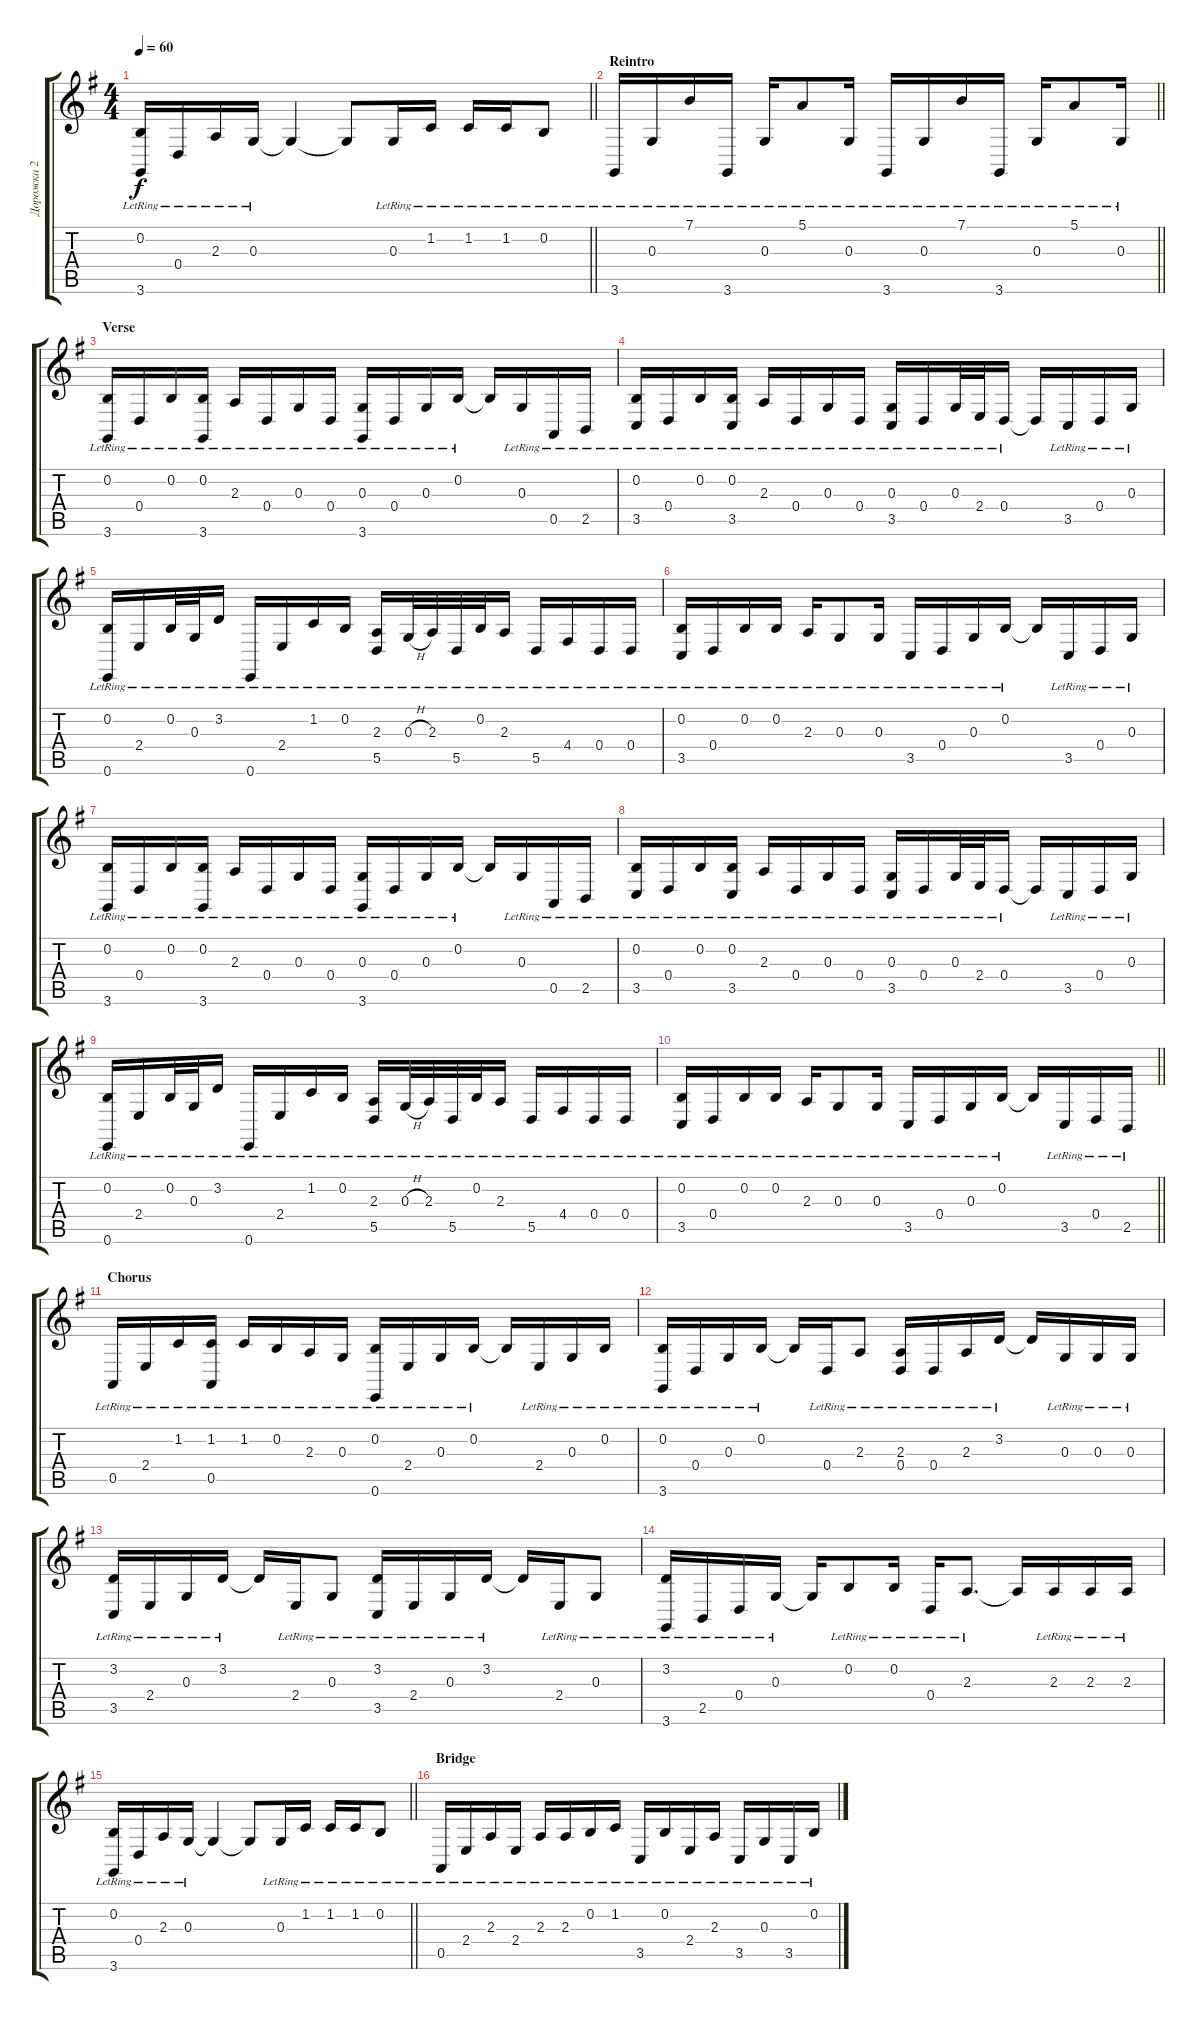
\track ("Дорожка 2" "Дорожка 2") {instrument electricgrandpiano}
\staff {score tabs}
\tuning (E4 B3 G3 D3 A2 E2) {hide}
\ts (4 4)
\tempo 60
\clef g2
\barLineRight lightlight
\ks g
(0.2{lr} 3.6{lr}).16{dy f} 0.4{lr}.16 2.3{lr}.16 0.3{lr}.16 0.3{t}.4 0.3{t}.8 0.3{lr}.16 1.2{lr}.16 1.2{lr}.16 1.2{lr}.16 0.2{lr}.8 |
\section ("" "Reintro")
\barLineRight lightlight
3.6{lr}.16 0.3{lr}.16 7.1{lr}.16 3.6{lr}.16 0.3{lr}.16 5.1{lr}.8 0.3{lr}.16 3.6{lr}.16 0.3{lr}.16 7.1{lr}.16 3.6{lr}.16 0.3{lr}.16 5.1{lr}.8 0.3{lr}.16 |
\section ("" "Verse")
(0.2{lr} 3.6{lr}).16 0.4{lr}.16 0.2{lr}.16 (0.2{lr} 3.6{lr}).16 2.3{lr}.16 0.4{lr}.16 0.3{lr}.16 0.4{lr}.16 (0.3{lr} 3.6{lr}).16 0.4{lr}.16 0.3{lr}.16 0.2{lr}.16 0.2{t}.16 0.3{lr}.16 0.5{lr}.16 2.5{lr}.16 |
(0.2{lr} 3.5{lr}).16 0.4{lr}.16 0.2{lr}.16 (0.2{lr} 3.5{lr}).16 2.3{lr}.16 0.4{lr}.16 0.3{lr}.16 0.4{lr}.16 (0.3{lr} 3.5{lr}).16 0.4{lr}.16 0.3{lr}.32 2.4{lr}.32 0.4{lr}.16 0.4{t}.16 3.5{lr}.16 0.4{lr}.16 0.3{lr}.16 |
(0.2{lr} 0.6{lr}).16 2.4{lr}.16 0.2{lr}.32 0.3{lr}.32 3.2{lr}.16 0.6{lr}.16 2.4{lr}.16 1.2{lr}.16 0.2{lr}.16 (2.3{lr} 5.5{lr}).16 0.3{h lr}.32 2.3{lr}.32 5.5{lr}.32 0.2{lr}.32 2.3{lr}.16 5.5{lr}.16 4.4{lr}.16 0.4{lr}.16 0.4{lr}.16 |
(0.2{lr} 3.5{lr}).16 0.4{lr}.16 0.2{lr}.16 0.2{lr}.16 2.3{lr}.16 0.3{lr}.8 0.3{lr}.16 3.5{lr}.16 0.4{lr}.16 0.3{lr}.16 0.2{lr}.16 0.2{t}.16 3.5{lr}.16 0.4{lr}.16 0.3{lr}.16 |
(0.2{lr} 3.6{lr}).16 0.4{lr}.16 0.2{lr}.16 (0.2{lr} 3.6{lr}).16 2.3{lr}.16 0.4{lr}.16 0.3{lr}.16 0.4{lr}.16 (0.3{lr} 3.6{lr}).16 0.4{lr}.16 0.3{lr}.16 0.2{lr}.16 0.2{t}.16 0.3{lr}.16 0.5{lr}.16 2.5{lr}.16 |
(0.2{lr} 3.5{lr}).16 0.4{lr}.16 0.2{lr}.16 (0.2{lr} 3.5{lr}).16 2.3{lr}.16 0.4{lr}.16 0.3{lr}.16 0.4{lr}.16 (0.3{lr} 3.5{lr}).16 0.4{lr}.16 0.3{lr}.32 2.4{lr}.32 0.4{lr}.16 0.4{t}.16 3.5{lr}.16 0.4{lr}.16 0.3{lr}.16 |
(0.2{lr} 0.6{lr}).16 2.4{lr}.16 0.2{lr}.32 0.3{lr}.32 3.2{lr}.16 0.6{lr}.16 2.4{lr}.16 1.2{lr}.16 0.2{lr}.16 (2.3{lr} 5.5{lr}).16 0.3{h lr}.32 2.3{lr}.32 5.5{lr}.32 0.2{lr}.32 2.3{lr}.16 5.5{lr}.16 4.4{lr}.16 0.4{lr}.16 0.4{lr}.16 |
\barLineRight lightlight
(0.2{lr} 3.5{lr}).16 0.4{lr}.16 0.2{lr}.16 0.2{lr}.16 2.3{lr}.16 0.3{lr}.8 0.3{lr}.16 3.5{lr}.16 0.4{lr}.16 0.3{lr}.16 0.2{lr}.16 0.2{t}.16 3.5{lr}.16 0.4{lr}.16 2.5{lr}.16 |
\section ("" "Chorus")
0.5{lr}.16 2.4{lr}.16 1.2{lr}.16 (1.2{lr} 0.5{lr}).16 1.2{lr}.16 0.2{lr}.16 2.3{lr}.16 0.3{lr}.16 (0.2{lr} 0.6{lr}).16 2.4{lr}.16 0.3{lr}.16 0.2{lr}.16 0.2{t}.16 2.4{lr}.16 0.3{lr}.16 0.2{lr}.16 |
(0.2{lr} 3.6{lr}).16 0.4{lr}.16 0.3{lr}.16 0.2{lr}.16 0.2{t}.16 0.4{lr}.16 2.3{lr}.8 (2.3{lr} 0.4{lr}).16 0.4{lr}.16 2.3{lr}.16 3.2{lr}.16 3.2{t}.16 0.3{lr}.16 0.3{lr}.16 0.3{lr}.16 |
(3.2{lr} 3.5{lr}).16 2.4{lr}.16 0.3{lr}.16 3.2{lr}.16 3.2{t}.16 2.4{lr}.16 0.3{lr}.8 (3.2{lr} 3.5{lr}).16 2.4{lr}.16 0.3{lr}.16 3.2{lr}.16 3.2{t}.16 2.4{lr}.16 0.3{lr}.8 |
(3.2{lr} 3.6{lr}).16 2.5{lr}.16 0.4{lr}.16 0.3{lr}.16 0.3{t}.16 0.2{lr}.8 0.2{lr}.16 0.4{lr}.16 2.3{lr}.8{d} 2.3{t}.16 2.3{lr}.16 2.3{lr}.16 2.3{lr}.16 |
\barLineRight lightlight
(0.2{lr} 3.6{lr}).16 0.4{lr}.16 2.3{lr}.16 0.3{lr}.16 0.3{t}.4 0.3{t}.8 0.3{lr}.16 1.2{lr}.16 1.2{lr}.16 1.2{lr}.16 0.2{lr}.8 |
\section ("" "Bridge")
0.5{lr}.16 2.4{lr}.16 2.3{lr}.16 2.4{lr}.16 2.3{lr}.16 2.3{lr}.16 0.2{lr}.16 1.2{lr}.16 3.5{lr}.16 0.2{lr}.16 2.4{lr}.16 2.3{lr}.16 3.5{lr}.16 0.3{lr}.16 3.5{lr}.16 0.2{lr}.16
